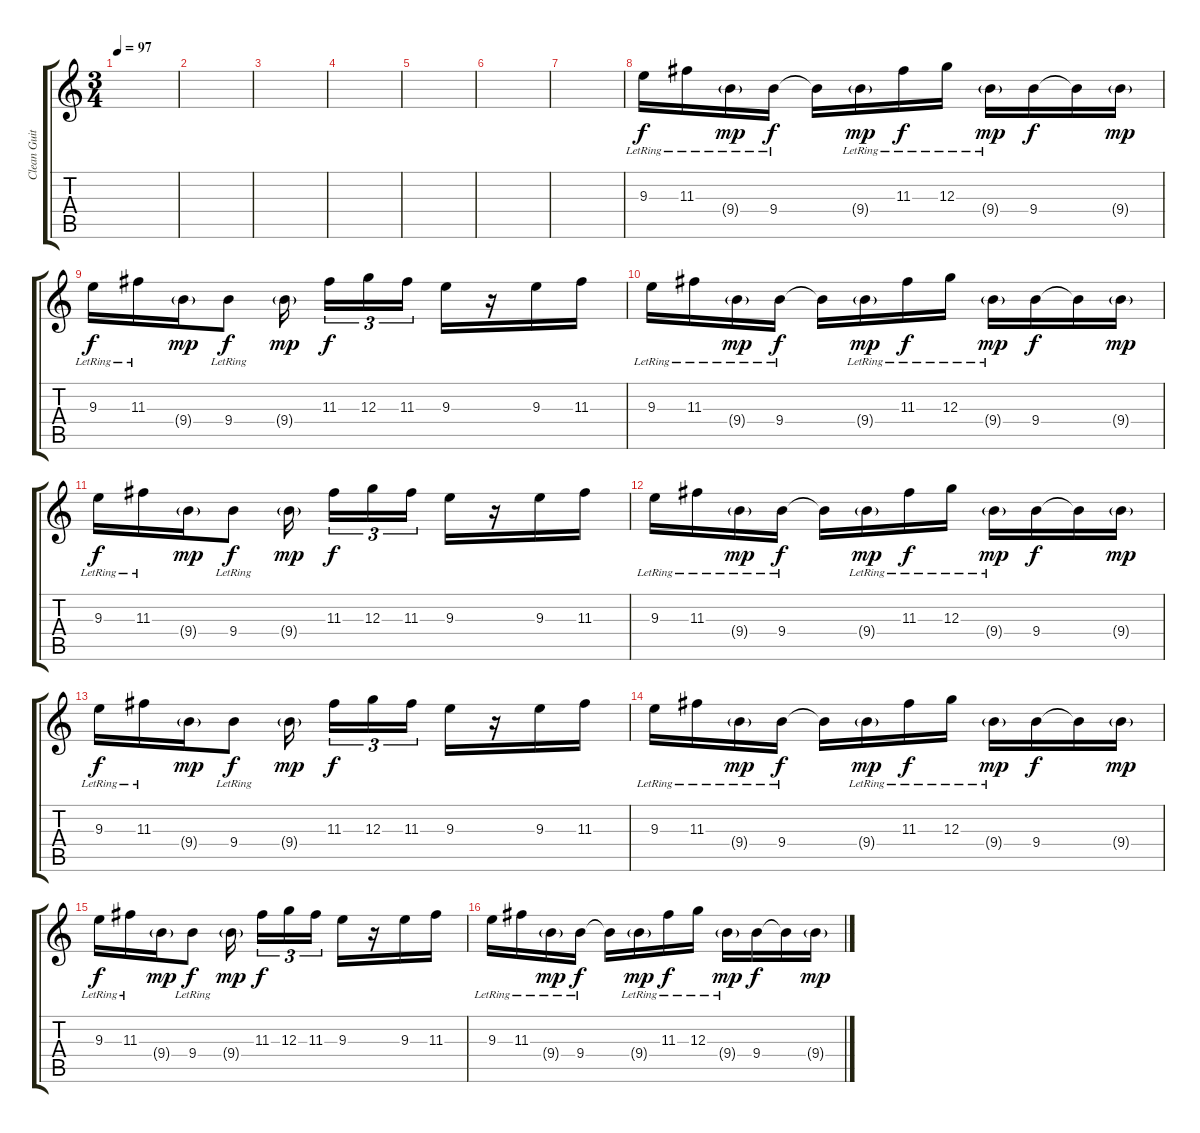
\track ("Clean Guitars" "Clean Guit") {instrument electricguitarjazz}
\staff {score tabs}
\tuning (E4 B3 G3 D3 A2 D2) {hide}
\ts (3 4)
\tempo 97
\clef g2
\ks c
|
|
|
|
|
|
|
9.3{lr}.16 11.3{lr}.16 9.4{g lr}.16{dy mp} 9.4{lr}.16{dy f} 9.4{t}.16 9.4{g lr}.16{dy mp} 11.3{lr}.16{dy f} 12.3{lr}.16 9.4{g lr}.16{dy mp} 9.4.16{dy f} 9.4{t}.16 9.4{g}.16{dy mp} |
9.3{lr}.16{dy f} 11.3{lr}.16 9.4{g}.16{dy mp} 9.4{lr}.8{dy f} 9.4{g}.16{dy mp beam splitsecondary} 11.3.16{tu (3 2) dy f} 12.3.16{tu (3 2)} 11.3.16{tu (3 2)} 9.3.16 r.16 9.3.16 11.3.16 |
9.3{lr}.16 11.3{lr}.16 9.4{g lr}.16{dy mp} 9.4{lr}.16{dy f} 9.4{t}.16 9.4{g lr}.16{dy mp} 11.3{lr}.16{dy f} 12.3{lr}.16 9.4{g lr}.16{dy mp} 9.4.16{dy f} 9.4{t}.16 9.4{g}.16{dy mp} |
9.3{lr}.16{dy f} 11.3{lr}.16 9.4{g}.16{dy mp} 9.4{lr}.8{dy f} 9.4{g}.16{dy mp beam splitsecondary} 11.3.16{tu (3 2) dy f} 12.3.16{tu (3 2)} 11.3.16{tu (3 2)} 9.3.16 r.16 9.3.16 11.3.16 |
9.3{lr}.16 11.3{lr}.16 9.4{g lr}.16{dy mp} 9.4{lr}.16{dy f} 9.4{t}.16 9.4{g lr}.16{dy mp} 11.3{lr}.16{dy f} 12.3{lr}.16 9.4{g lr}.16{dy mp} 9.4.16{dy f} 9.4{t}.16 9.4{g}.16{dy mp} |
9.3{lr}.16{dy f} 11.3{lr}.16 9.4{g}.16{dy mp} 9.4{lr}.8{dy f} 9.4{g}.16{dy mp beam splitsecondary} 11.3.16{tu (3 2) dy f} 12.3.16{tu (3 2)} 11.3.16{tu (3 2)} 9.3.16 r.16 9.3.16 11.3.16 |
9.3{lr}.16 11.3{lr}.16 9.4{g lr}.16{dy mp} 9.4{lr}.16{dy f} 9.4{t}.16 9.4{g lr}.16{dy mp} 11.3{lr}.16{dy f} 12.3{lr}.16 9.4{g lr}.16{dy mp} 9.4.16{dy f} 9.4{t}.16 9.4{g}.16{dy mp} |
9.3{lr}.16{dy f} 11.3{lr}.16 9.4{g}.16{dy mp} 9.4{lr}.8{dy f} 9.4{g}.16{dy mp beam splitsecondary} 11.3.16{tu (3 2) dy f} 12.3.16{tu (3 2)} 11.3.16{tu (3 2)} 9.3.16 r.16 9.3.16 11.3.16 |
9.3{lr}.16 11.3{lr}.16 9.4{g lr}.16{dy mp} 9.4{lr}.16{dy f} 9.4{t}.16 9.4{g lr}.16{dy mp} 11.3{lr}.16{dy f} 12.3{lr}.16 9.4{g lr}.16{dy mp} 9.4.16{dy f} 9.4{t}.16 9.4{g}.16{dy mp}
